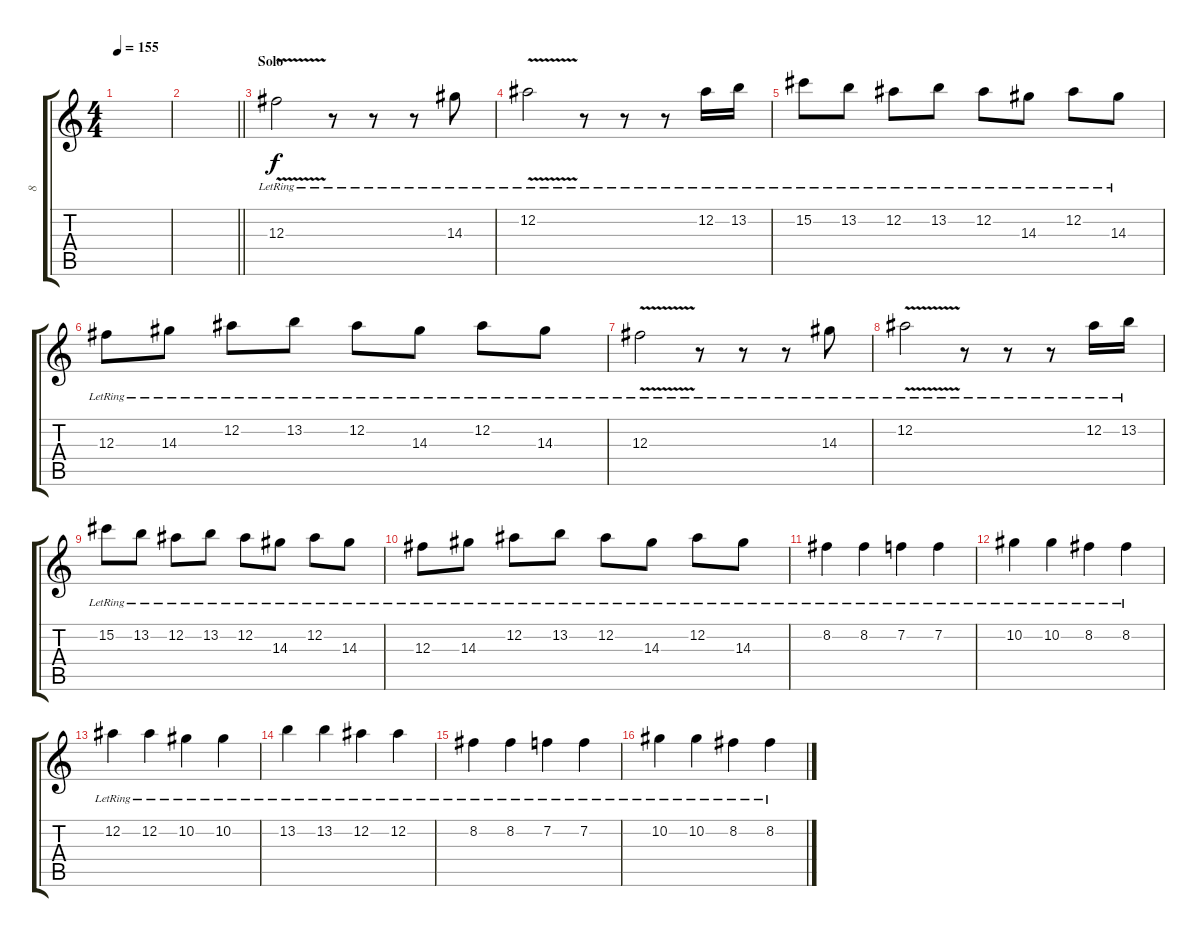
\track ("8" "8") {instrument electricguitarclean}
\staff {score tabs}
\tuning (Eb4 Bb3 Gb3 Db3 Ab2 Db2) {hide}
\ts (4 4)
\tempo 155
\clef g2
\ks c
|
\barLineRight lightlight
|
\section ("" "Solo")
12.3{v lr}.2 r.8 r.8 r.8 14.3{lr}.8 |
12.2{v lr}.2 r.8 r.8 r.8 12.2{lr}.16 13.2{lr}.16 |
15.2{lr}.8 13.2{lr}.8 12.2{lr}.8 13.2{lr}.8 12.2{lr}.8 14.3{lr}.8 12.2{lr}.8 14.3{lr}.8 |
12.3{lr}.8 14.3{lr}.8 12.2{lr}.8 13.2{lr}.8 12.2{lr}.8 14.3{lr}.8 12.2{lr}.8 14.3{lr}.8 |
12.3{v lr}.2 r.8 r.8 r.8 14.3{lr}.8 |
12.2{v lr}.2 r.8 r.8 r.8 12.2{lr}.16 13.2{lr}.16 |
15.2{lr}.8 13.2{lr}.8 12.2{lr}.8 13.2{lr}.8 12.2{lr}.8 14.3{lr}.8 12.2{lr}.8 14.3{lr}.8 |
12.3{lr}.8 14.3{lr}.8 12.2{lr}.8 13.2{lr}.8 12.2{lr}.8 14.3{lr}.8 12.2{lr}.8 14.3{lr}.8 |
8.2{lr}.4 8.2{lr}.4 7.2{lr}.4 7.2{lr}.4 |
10.2{lr}.4 10.2{lr}.4 8.2{lr}.4 8.2{lr}.4 |
12.2{lr}.4 12.2{lr}.4 10.2{lr}.4 10.2{lr}.4 |
13.2{lr}.4 13.2{lr}.4 12.2{lr}.4 12.2{lr}.4 |
8.2{lr}.4 8.2{lr}.4 7.2{lr}.4 7.2{lr}.4 |
10.2{lr}.4 10.2{lr}.4 8.2{lr}.4 8.2{lr}.4
